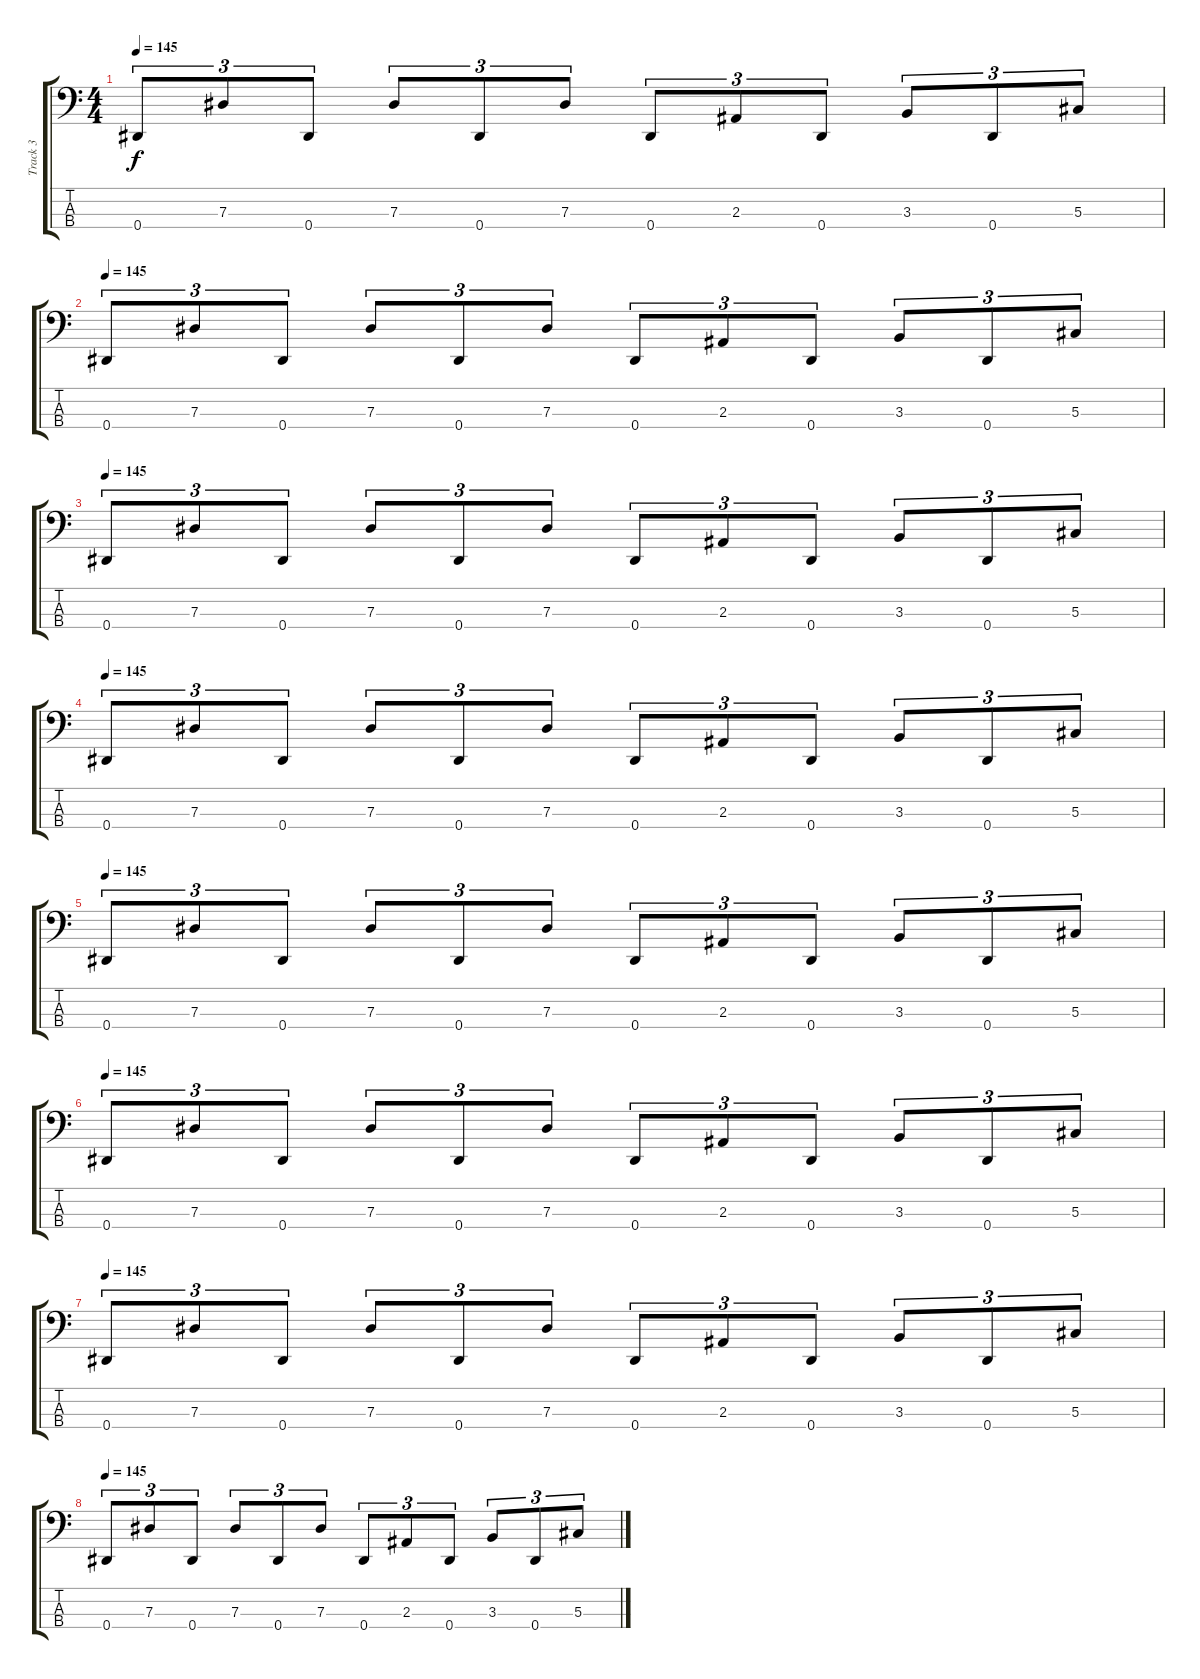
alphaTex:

\track ("Track 3" "Track 3") {instrument electricbasspick}
\staff {score tabs}
\tuning (Gb2 Db2 Ab1 Eb1) {hide}
\ts (4 4)
\tempo 145
\clef f4
\ks c
0.4.8{tu (3 2) dy f} 7.3.8{tu (3 2)} 0.4.8{tu (3 2)} 7.3.8{tu (3 2)} 0.4.8{tu (3 2)} 7.3.8{tu (3 2)} 0.4.8{tu (3 2)} 2.3.8{tu (3 2)} 0.4.8{tu (3 2)} 3.3.8{tu (3 2)} 0.4.8{tu (3 2)} 5.3.8{tu (3 2)} |
\tempo 145
0.4.8{tu (3 2)} 7.3.8{tu (3 2)} 0.4.8{tu (3 2)} 7.3.8{tu (3 2)} 0.4.8{tu (3 2)} 7.3.8{tu (3 2)} 0.4.8{tu (3 2)} 2.3.8{tu (3 2)} 0.4.8{tu (3 2)} 3.3.8{tu (3 2)} 0.4.8{tu (3 2)} 5.3.8{tu (3 2)} |
\tempo 145
0.4.8{tu (3 2)} 7.3.8{tu (3 2)} 0.4.8{tu (3 2)} 7.3.8{tu (3 2)} 0.4.8{tu (3 2)} 7.3.8{tu (3 2)} 0.4.8{tu (3 2)} 2.3.8{tu (3 2)} 0.4.8{tu (3 2)} 3.3.8{tu (3 2)} 0.4.8{tu (3 2)} 5.3.8{tu (3 2)} |
\tempo 145
0.4.8{tu (3 2)} 7.3.8{tu (3 2)} 0.4.8{tu (3 2)} 7.3.8{tu (3 2)} 0.4.8{tu (3 2)} 7.3.8{tu (3 2)} 0.4.8{tu (3 2)} 2.3.8{tu (3 2)} 0.4.8{tu (3 2)} 3.3.8{tu (3 2)} 0.4.8{tu (3 2)} 5.3.8{tu (3 2)} |
\tempo 145
0.4.8{tu (3 2)} 7.3.8{tu (3 2)} 0.4.8{tu (3 2)} 7.3.8{tu (3 2)} 0.4.8{tu (3 2)} 7.3.8{tu (3 2)} 0.4.8{tu (3 2)} 2.3.8{tu (3 2)} 0.4.8{tu (3 2)} 3.3.8{tu (3 2)} 0.4.8{tu (3 2)} 5.3.8{tu (3 2)} |
\tempo 145
0.4.8{tu (3 2)} 7.3.8{tu (3 2)} 0.4.8{tu (3 2)} 7.3.8{tu (3 2)} 0.4.8{tu (3 2)} 7.3.8{tu (3 2)} 0.4.8{tu (3 2)} 2.3.8{tu (3 2)} 0.4.8{tu (3 2)} 3.3.8{tu (3 2)} 0.4.8{tu (3 2)} 5.3.8{tu (3 2)} |
\tempo 145
0.4.8{tu (3 2)} 7.3.8{tu (3 2)} 0.4.8{tu (3 2)} 7.3.8{tu (3 2)} 0.4.8{tu (3 2)} 7.3.8{tu (3 2)} 0.4.8{tu (3 2)} 2.3.8{tu (3 2)} 0.4.8{tu (3 2)} 3.3.8{tu (3 2)} 0.4.8{tu (3 2)} 5.3.8{tu (3 2)} |
\tempo 145
0.4.8{tu (3 2)} 7.3.8{tu (3 2)} 0.4.8{tu (3 2)} 7.3.8{tu (3 2)} 0.4.8{tu (3 2)} 7.3.8{tu (3 2)} 0.4.8{tu (3 2)} 2.3.8{tu (3 2)} 0.4.8{tu (3 2)} 3.3.8{tu (3 2)} 0.4.8{tu (3 2)} 5.3.8{tu (3 2)}
